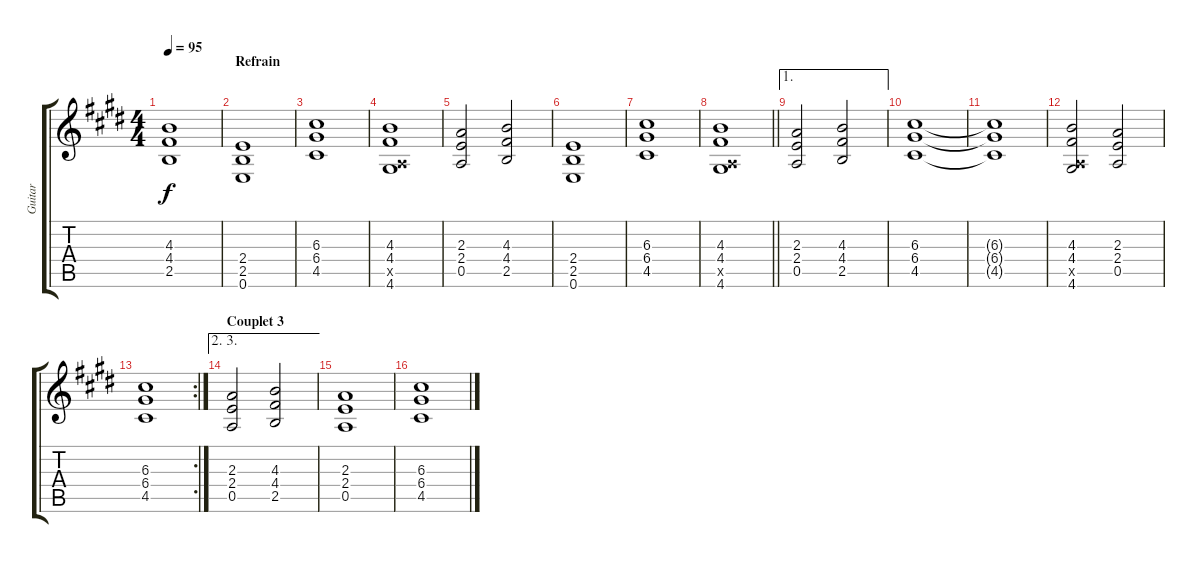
\track ("Guitar" "Guitar") {instrument overdrivenguitar}
\staff {score tabs}
\tuning (E4 B3 G3 D3 A2 E2) {hide}
\ts (4 4)
\tempo 95
\clef g2
\ks e
(4.3{t} 4.4{t} 2.5{t}).1{dy f} |
\section ("" "Refrain")
(2.4 2.5 0.6).1 |
(6.3 6.4 4.5).1 |
(4.3 4.4 0.5{x} 4.6).1 |
(2.3 2.4 0.5).2 (4.3 4.4 2.5).2 |
(2.4 2.5 0.6).1 |
(6.3 6.4 4.5).1 |
\barLineRight lightlight
(4.3 4.4 0.5{x} 4.6).1 |
\ae 1
(2.3 2.4 0.5).2 (4.3 4.4 2.5).2 |
(6.3 6.4 4.5).1 |
(6.3{t} 6.4{t} 4.5{t}).1 |
(4.3 4.4 0.5{x} 4.6).2 (2.3 2.4 0.5).2 |
\rc 2
(6.3 6.4 4.5).1 |
\ae (2 3)
\section ("" "Couplet 3")
(2.3 2.4 0.5).2 (4.3 4.4 2.5).2 |
(2.3 2.4 0.5).1 |
(6.3 6.4 4.5).1
